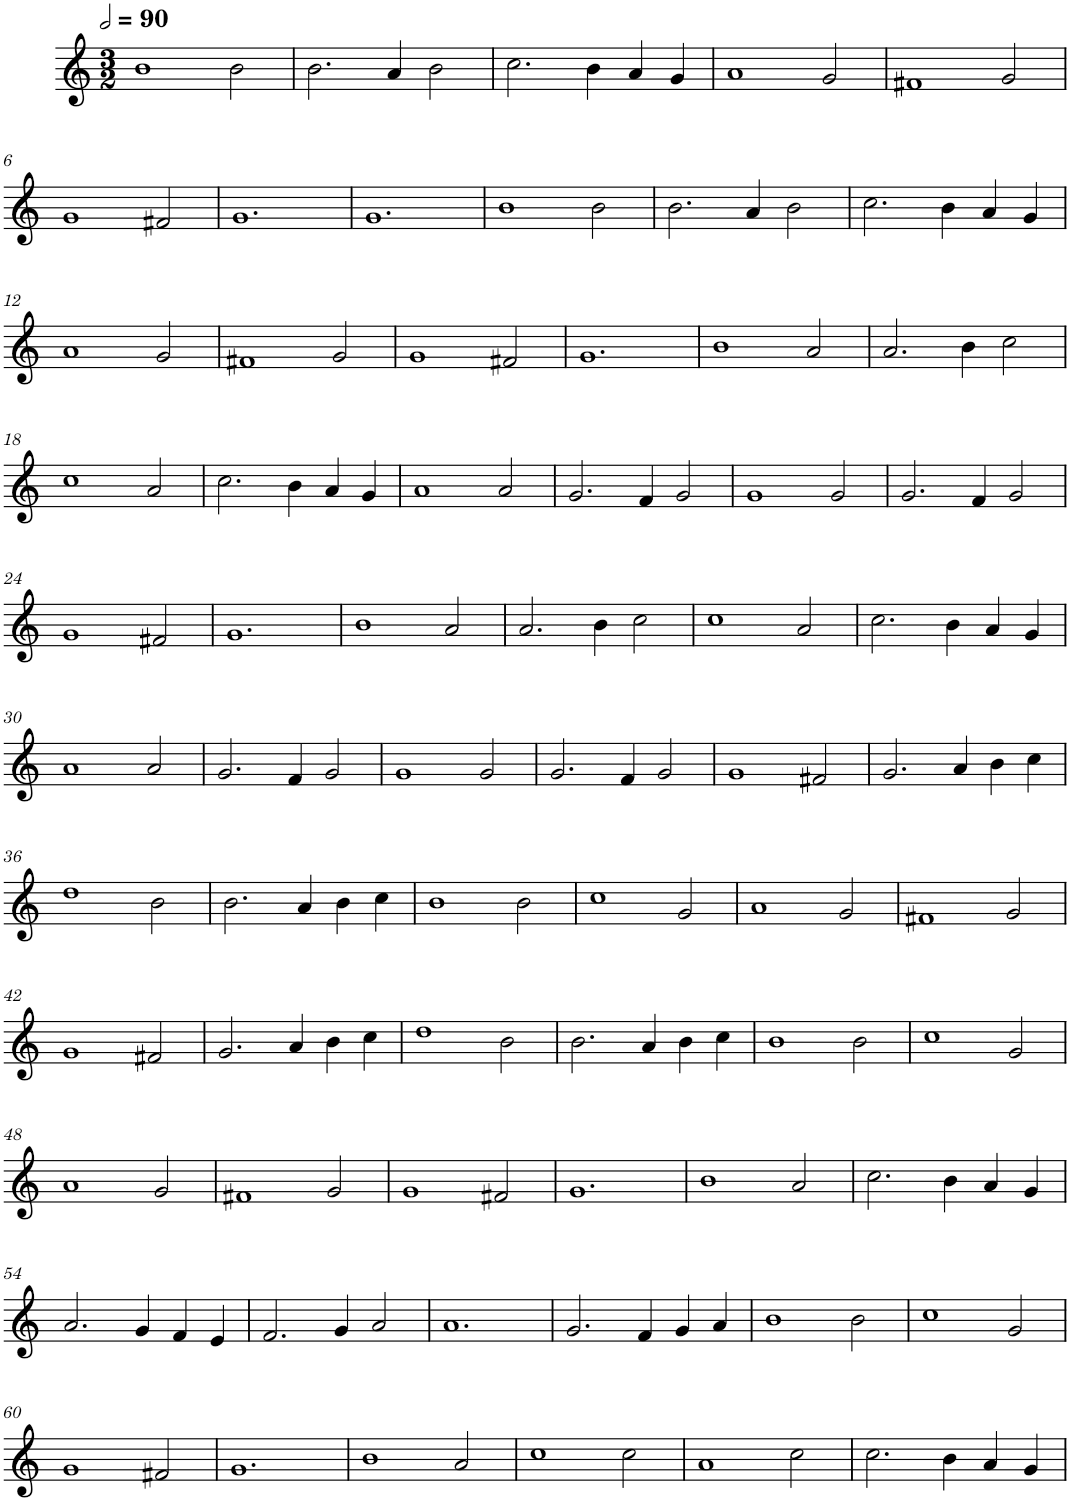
**kern
*part1
*staff1
*I"Quatre parties
*clefG2
*k[]
*M3/2
*MM180
=1
1b
2b\
=2
2.b\
4a/
2b\
=3
2.cc\
4b\
4a/
4g/
=4
1a
2g/
=5
1f#X
2g/
!!LO:LB:g=z
=6
1g
2f#X/
=7
1.g
=8
1.g
=9
1b
2b\
=10
2.b\
4a/
2b\
=11
2.cc\
4b\
4a/
4g/
!!LO:LB:g=z
=12
1a
2g/
=13
1f#X
2g/
=14
1g
2f#X/
=15
1.g
=16
1b
2a/
=17
2.a/
4b\
2cc\
!!LO:LB:g=z
=18
1cc
2a/
=19
2.cc\
4b\
4a/
4g/
=20
1a
2a/
=21
2.g/
4f/
2g/
=22
1g
2g/
=23
2.g/
4f/
2g/
!!LO:LB:g=z
=24
1g
2f#X/
=25
1.g
=26
1b
2a/
=27
2.a/
4b\
2cc\
=28
1cc
2a/
=29
2.cc\
4b\
4a/
4g/
!!LO:LB:g=z
=30
1a
2a/
=31
2.g/
4f/
2g/
=32
1g
2g/
=33
2.g/
4f/
2g/
=34
1g
2f#X/
=35
2.g/
4a/
4b\
4cc\
!!LO:LB:g=z
=36
1dd
2b\
=37
2.b\
4a/
4b\
4cc\
=38
1b
2b\
=39
1cc
2g/
=40
1a
2g/
=41
1f#X
2g/
!!LO:LB:g=z
=42
1g
2f#X/
=43
2.g/
4a/
4b\
4cc\
=44
1dd
2b\
=45
2.b\
4a/
4b\
4cc\
=46
1b
2b\
=47
1cc
2g/
!!LO:LB:g=z
=48
1a
2g/
=49
1f#X
2g/
=50
1g
2f#X/
=51
1.g
=52
1b
2a/
=53
2.cc\
4b\
4a/
4g/
!!LO:LB:g=z
=54
2.a/
4g/
4f/
4e/
=55
2.f/
4g/
2a/
=56
1.a
=57
2.g/
4f/
4g/
4a/
=58
1b
2b\
=59
1cc
2g/
!!LO:LB:g=z
=60
1g
2f#X/
=61
1.g
=62
1b
2a/
=63
1cc
2cc\
=64
1a
2cc\
=65
2.cc\
4b\
4a/
4g/
=
*-
